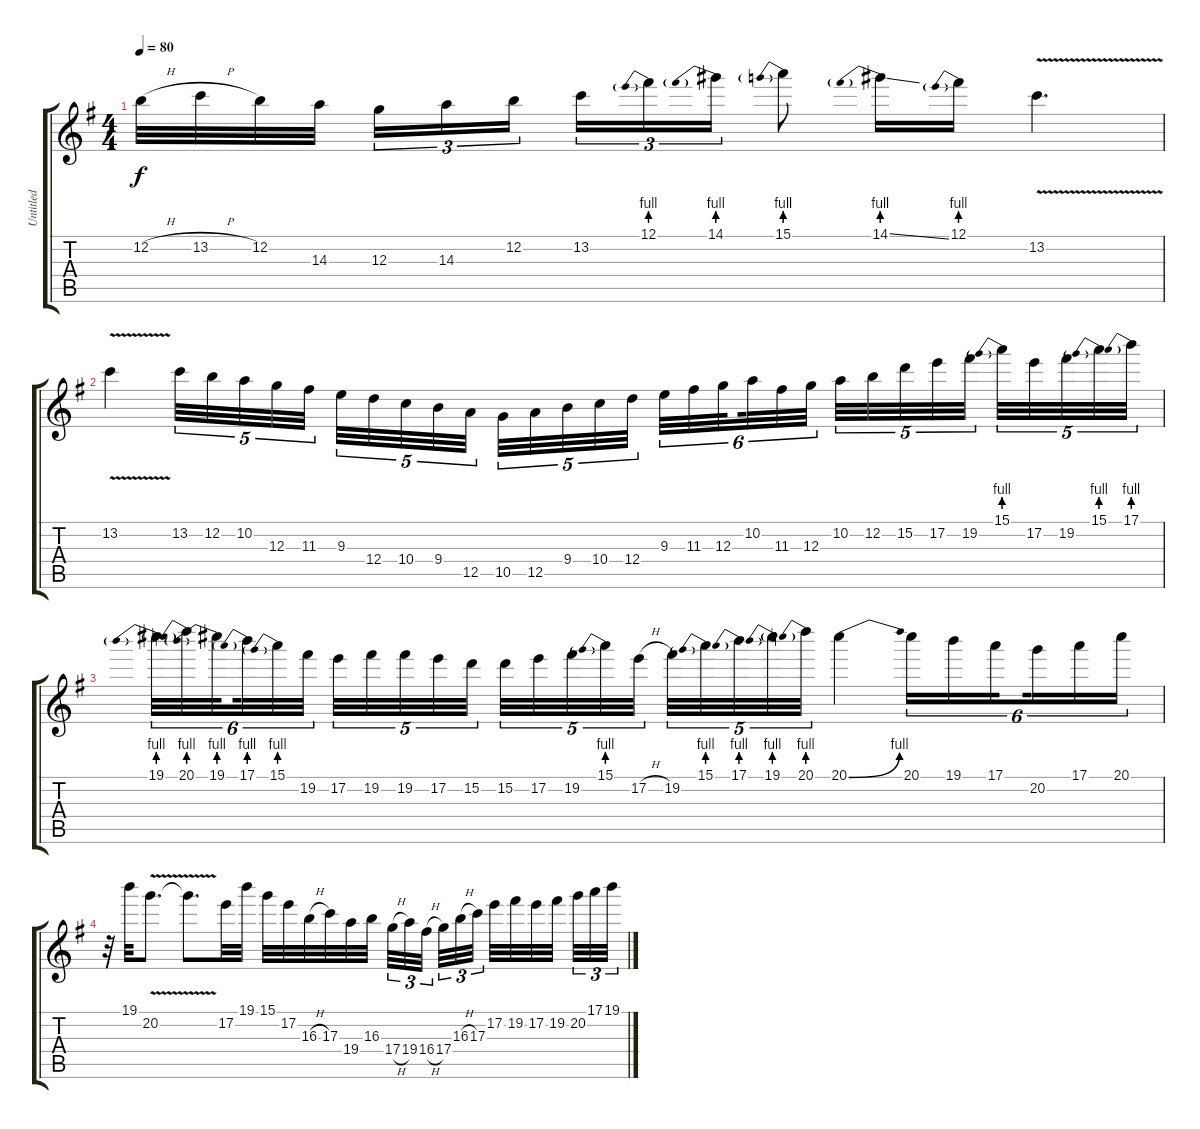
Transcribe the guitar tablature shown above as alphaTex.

\track ("Untitled" "Untitled") {instrument distortionguitar}
\staff {score tabs}
\tuning (E4 B3 G3 D3 A2 E2) {hide}
\ts (4 4)
\tempo 80
\clef g2
\ks g
12.2{h}.32{dy f} 13.2{h}.32 12.2.32 14.3.32{beam splitsecondary} 12.3.16{tu (3 2)} 14.3.16{tu (3 2)} 12.2.16{tu (3 2)} 13.2.16{tu (3 2)} 12.1{be (prebend 0 4 60 4)}.16{tu (3 2)} 14.1{be (prebend 0 4 60 4)}.16{tu (3 2)} 15.1{be (prebend 0 4 60 4)}.8 14.1{be (prebend 0 4 60 4) ss}.16 12.1{be (prebend 0 4 60 4)}.16 13.2{v}.4{d} |
13.2{v}.4 13.2.32{tu (5 4)} 12.2.32{tu (5 4)} 10.2.32{tu (5 4)} 12.3.32{tu (5 4)} 11.3.32{tu (5 4) beam splitsecondary} 9.3.32{tu (5 4)} 12.4.32{tu (5 4)} 10.4.32{tu (5 4)} 9.4.32{tu (5 4)} 12.5.32{tu (5 4)} 10.5.32{tu (5 4)} 12.5.32{tu (5 4)} 9.4.32{tu (5 4)} 10.4.32{tu (5 4)} 12.4.32{tu (5 4) beam splitsecondary} 9.3.32{tu (6 4)} 11.3.32{tu (6 4)} 12.3.32{tu (6 4) beam splitsecondary} 10.2.32{tu (6 4)} 11.3.32{tu (6 4)} 12.3.32{tu (6 4)} 10.2.32{tu (5 4)} 12.2.32{tu (5 4)} 15.2.32{tu (5 4)} 17.2.32{tu (5 4)} 19.2.32{tu (5 4) beam splitsecondary} 15.1{be (prebend 0 4 60 4)}.32{tu (5 4)} 17.2.32{tu (5 4)} 19.2.32{tu (5 4)} 15.1{be (prebend 0 4 60 4)}.32{tu (5 4)} 17.1{be (prebend 0 4 60 4)}.32{tu (5 4)} |
19.1{be (prebend 0 4 60 4)}.32{tu (6 4)} 20.1{be (prebend 0 4 60 4)}.32{tu (6 4)} 19.1{be (prebend 0 4 60 4)}.32{tu (6 4) beam splitsecondary} 17.1{be (prebend 0 4 60 4)}.32{tu (6 4)} 15.1{be (prebend 0 4 60 4)}.32{tu (6 4)} 19.2.32{tu (6 4) beam splitsecondary} 17.2.32{tu (5 4)} 19.2.32{tu (5 4)} 19.2.32{tu (5 4)} 17.2.32{tu (5 4)} 15.2.32{tu (5 4)} 15.2.32{tu (5 4)} 17.2.32{tu (5 4)} 19.2.32{tu (5 4)} 15.1{be (prebend 0 4 60 4)}.32{tu (5 4)} 17.2{h}.32{tu (5 4) beam splitsecondary} 19.2.32{tu (5 4)} 15.1{be (prebend 0 4 60 4)}.32{tu (5 4)} 17.1{be (prebend 0 4 60 4)}.32{tu (5 4)} 19.1{be (prebend 0 4 60 4)}.32{tu (5 4)} 20.1{be (prebend 0 4 60 4)}.32{tu (5 4)} 20.1{be (bend 0 0 60 4)}.4 20.1.16{tu (6 4)} 19.1.16{tu (6 4)} 17.1.16{tu (6 4) beam splitsecondary} 20.2.16{tu (6 4)} 17.1.16{tu (6 4)} 20.1.16{tu (6 4)} |
r.32 19.1.32 20.2{v}.8{d} 20.2{v t}.8{d} 17.2.32 19.1.32 15.1.32 17.2.32 16.3{h}.32 17.3.32 19.4.32 16.3.32{beam splitsecondary} 17.4{h}.32{tu (3 2)} 19.4.32{tu (3 2)} 16.4{h}.32{tu (3 2)} 17.4.32{tu (3 2)} 16.3{h}.32{tu (3 2)} 17.3.32{tu (3 2) beam splitsecondary} 17.2.32 19.2.32 17.2.32 19.2.32{beam splitsecondary} 20.2.32{tu (3 2)} 17.1.32{tu (3 2)} 19.1.32{tu (3 2)}
